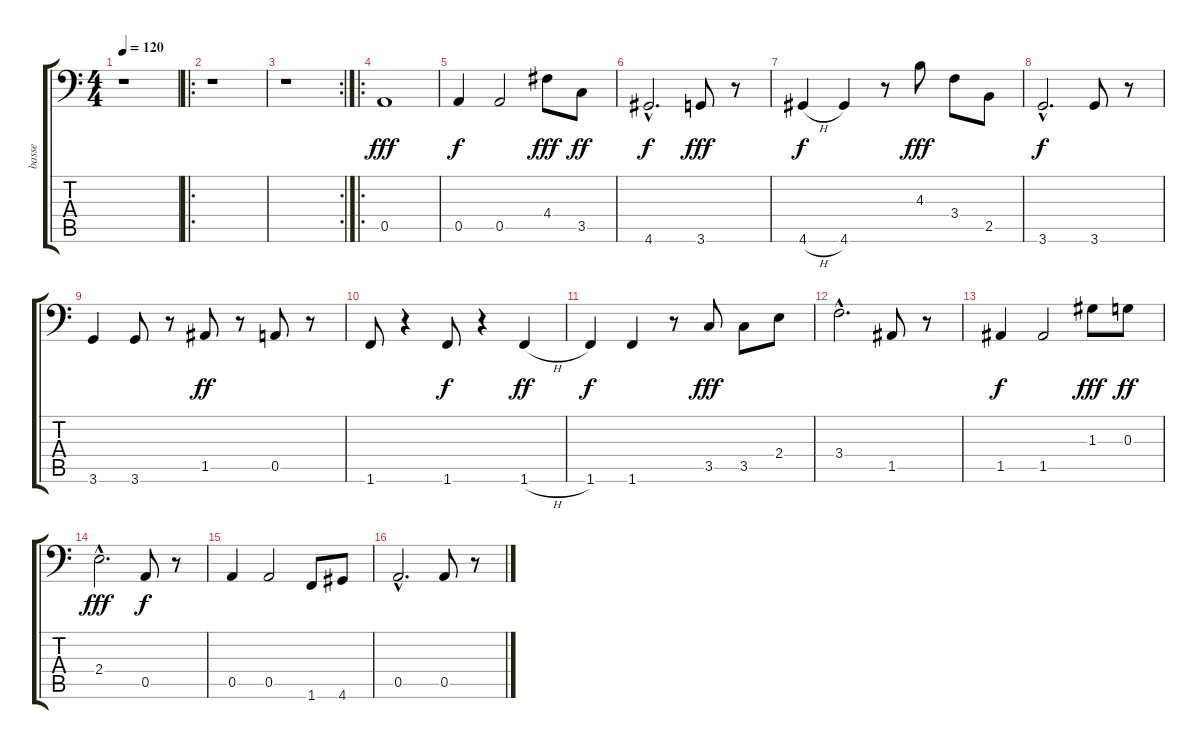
\track ("basse" "basse") {instrument acousticbass}
\staff {score tabs}
\tuning (E3 B2 G2 D2 A1 E1) {hide}
\ts (4 4)
\tempo 120
\clef f4
\ks c
r.1{dy fff instrument acousticbass} |
\ro
r.1 |
\rc 2
r.1 |
\ro
0.5.1 |
0.5.4{dy f} 0.5.2 4.4.8{dy fff} 3.5.8{dy ff} |
4.6{hac}.2{d dy f} 3.6.8{dy fff} r.8 |
4.6{h}.4{dy f} 4.6.4 r.8 4.3.8{dy fff} 3.4.8 2.5.8 |
3.6{hac}.2{d dy f} 3.6.8 r.8 |
3.6.4 3.6.8 r.8 1.5.8{dy ff} r.8 0.5.8 r.8 |
1.6.8 r.4 1.6.8{dy f} r.4 1.6{h}.4{dy ff} |
1.6.4{dy f} 1.6.4 r.8 3.5.8{dy fff} 3.5.8 2.4.8 |
3.4{hac}.2{d} 1.5.8 r.8 |
1.5.4{dy f} 1.5.2 1.3.8{dy fff} 0.3.8{dy ff} |
2.4{hac}.2{d dy fff} 0.5.8{dy f} r.8 |
0.5.4 0.5.2 1.6.8 4.6.8 |
0.5{hac}.2{d} 0.5{h}.8 r.8
